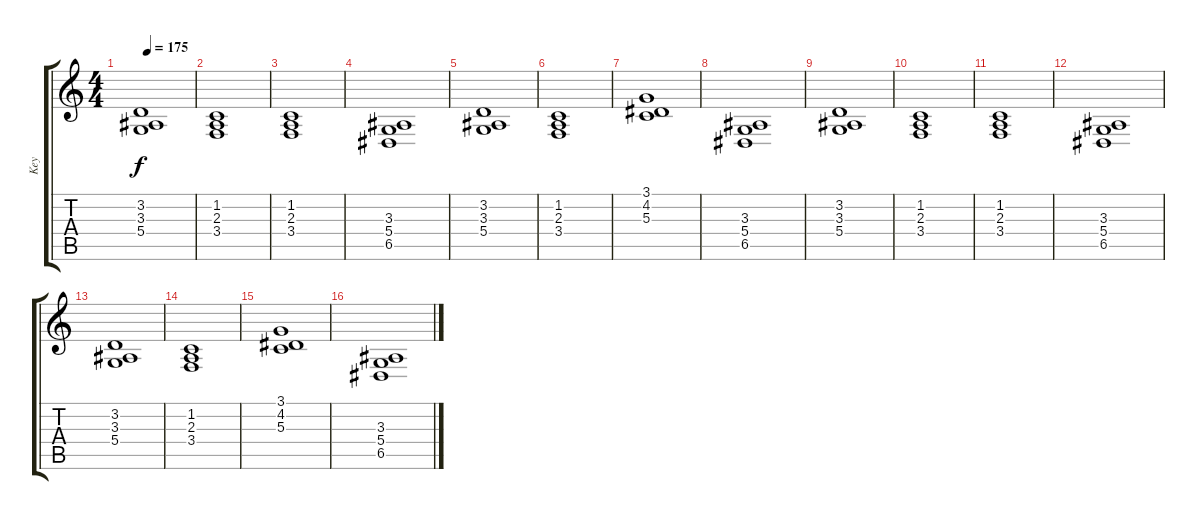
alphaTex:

\track ("Key" "Key") {instrument stringensemble1}
\staff {score tabs}
\tuning (E4 B3 G3 D3 A2 D2) {hide}
\ts (4 4)
\tempo 175
\clef g2
\ks c
(3.2 3.3 5.4).1{dy f} |
(1.2 2.3 3.4).1 |
(1.2 2.3 3.4).1 |
(3.3 5.4 6.5).1 |
(3.2 3.3 5.4).1 |
(1.2 2.3 3.4).1 |
(3.1 4.2 5.3).1 |
(3.3 5.4 6.5).1 |
(3.2 3.3 5.4).1 |
(1.2 2.3 3.4).1 |
(1.2 2.3 3.4).1 |
(3.3 5.4 6.5).1 |
(3.2 3.3 5.4).1 |
(1.2 2.3 3.4).1 |
(3.1 4.2 5.3).1 |
(3.3 5.4 6.5).1
